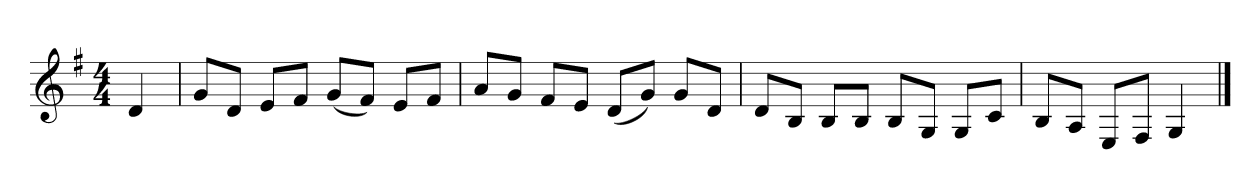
**kern
*part1
*staff1
*k[f#]
*M4/4
*MM120
=
4d
=1
8gL
8dJ
8eL
8f#J
(8gL
8f#J)
8eL
8f#J
=2
8aL
8gJ
8f#L
8eJ
(8dL
8gJ)
8gL
8dJ
=3
8dL
8BJ
8BL
8BJ
8BL
8GJ
8GL
8cJ
=4
8BL
8AJ
8EL
8F#J
4G
==
*-
